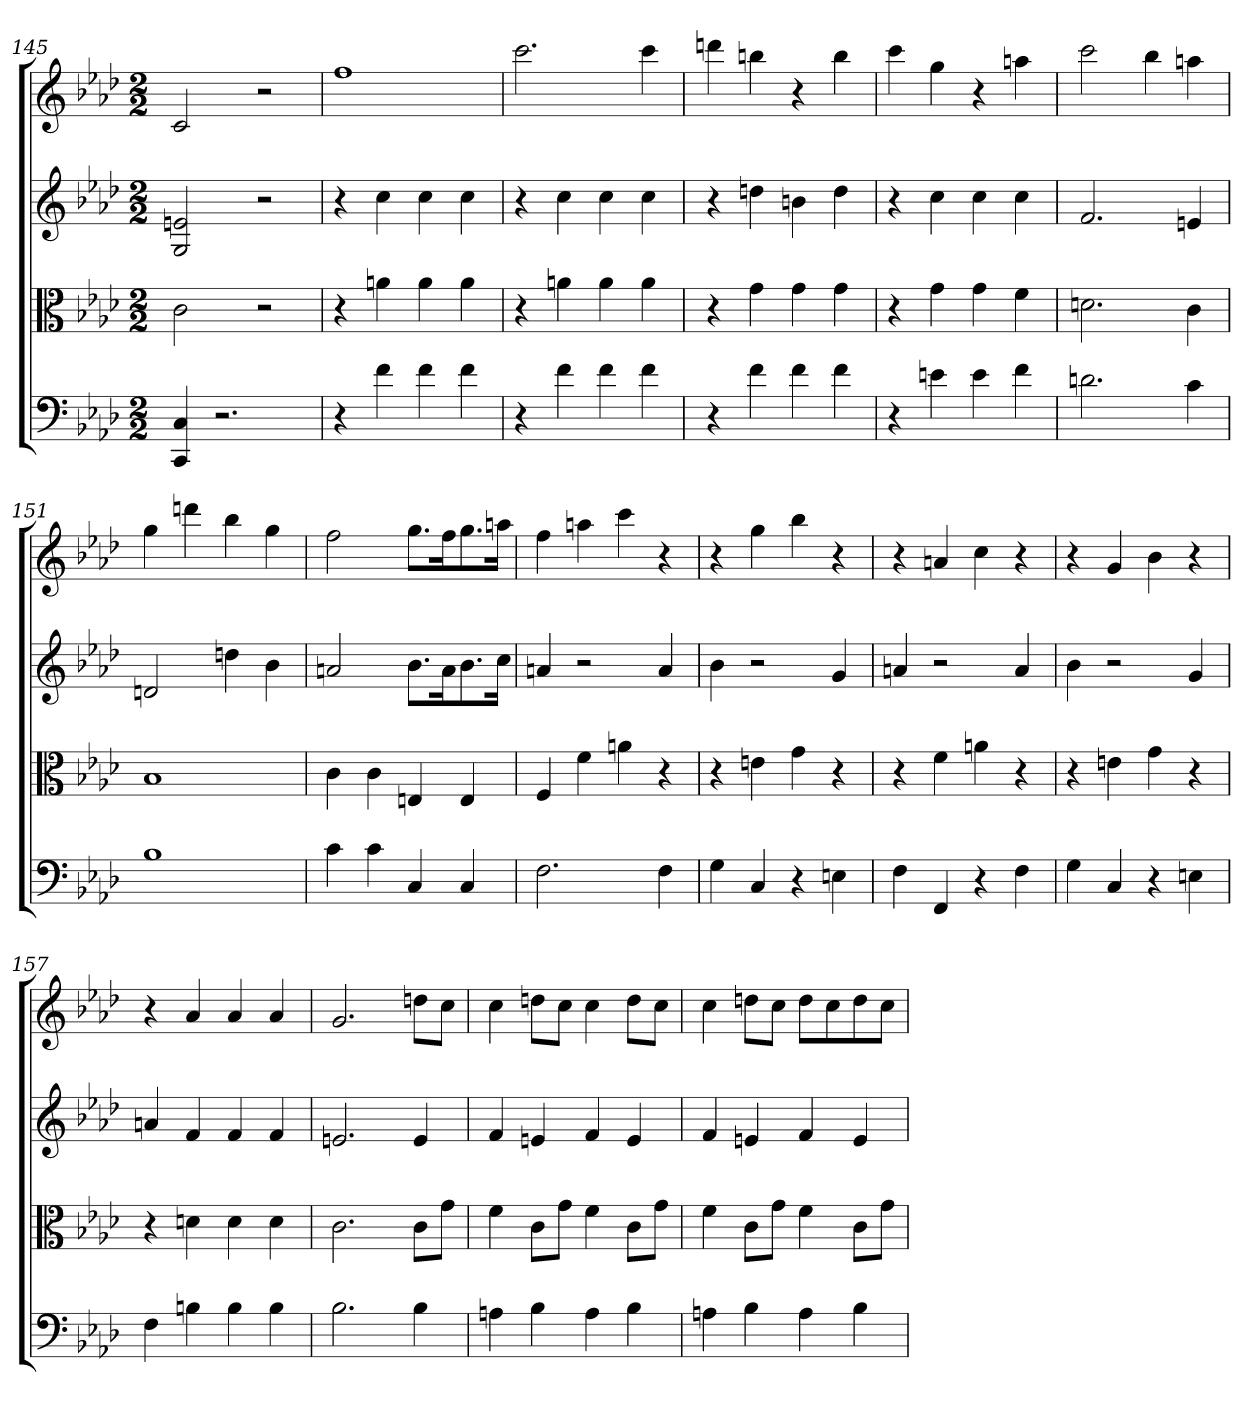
**kern	**kern	**kern	**kern
*part4	*part3	*part2	*part1
*staff4	*staff3	*staff2	*staff1
*clefF4	*clefC3	*	*
*k[b-e-a-d-]	*k[b-e-a-d-]	*k[b-e-a-d-]	*k[b-e-a-d-]
*f:	*f:	*f:	*f:
*M2/2	*M2/2	*M2/2	*M2/2
=145	=145	=145	=145
4CC 4C	2c	2G 2en	2c
2.r	.	.	.
.	2r	2r	2r
=146	=146	=146	=146
4r	4r	4r	1ff
4f	4an	4cc	.
4f	4a	4cc	.
4f	4a	4cc	.
=147	=147	=147	=147
4r	4r	4r	2.ccc
4f	4an	4cc	.
4f	4a	4cc	.
4f	4a	4cc	4ccc
=148	=148	=148	=148
4r	4r	4r	4dddn
4f	4g	4ddn	4bbn
4f	4g	4bn	4r
4f	4g	4dd	4bb
=149	=149	=149	=149
4r	4r	4r	4ccc
4en	4g	4cc	4gg
4e	4g	4cc	4r
4f	4f	4cc	4aan
=150	=150	=150	=150
2.dn	2.dn	2.f	2ccc
.	.	.	4bb-
4c	4c	4en	4aan
=151	=151	=151	=151
1B-	1B-	2dn	4gg
.	.	.	4dddn
.	.	4ddn	4bb-
.	.	4b-	4gg
=152	=152	=152	=152
4c	4c	2an	2ff
4c	4c	.	.
4C	4En	8.b-L	8.ggL
.	.	16aK	16ffK
4C	4E	8.b-	8.gg
.	.	16ccJk	16aanJk
=153	=153	=153	=153
2.F	4F	4an	4ff
.	4f	2r	4aan
.	4an	.	4ccc
4F	4r	4a	4r
=154	=154	=154	=154
4G	4r	4b-	4r
4C	4en	2r	4gg
4r	4g	.	4bb-
4En	4r	4g	4r
=155	=155	=155	=155
4F	4r	4an	4r
4FF	4f	2r	4an
4r	4an	.	4cc
4F	4r	4a	4r
=156	=156	=156	=156
4G	4r	4b-	4r
4C	4en	2r	4g
4r	4g	.	4b-
4En	4r	4g	4r
=157	=157	=157	=157
4F	4r	4an	4r
4Bn	4dn	4f	4a-
4B	4d	4f	4a-
4B	4d	4f	4a-
=158	=158	=158	=158
2.B-	2.c	2.en	2.g
4B-	8c\L	4e	8ddnL
.	8g\J	.	8ccJ
=159	=159	=159	=159
4An	4f	4f	4cc
4B-	8c\L	4en	8ddnL
.	8g\J	.	8ccJ
4A	4f	4f	4cc
4B-	8c\L	4e	8ddL
.	8g\J	.	8ccJ
=160	=160	=160	=160
4An	4f	4f	4cc
4B-	8c\L	4en	8ddnL
.	8g\J	.	8ccJ
4A	4f	4f	8ddL
.	.	.	8cc
4B-	8c\L	4e	8dd
.	8g\J	.	8ccJ
=	=	=	=
*-	*-	*-	*-
